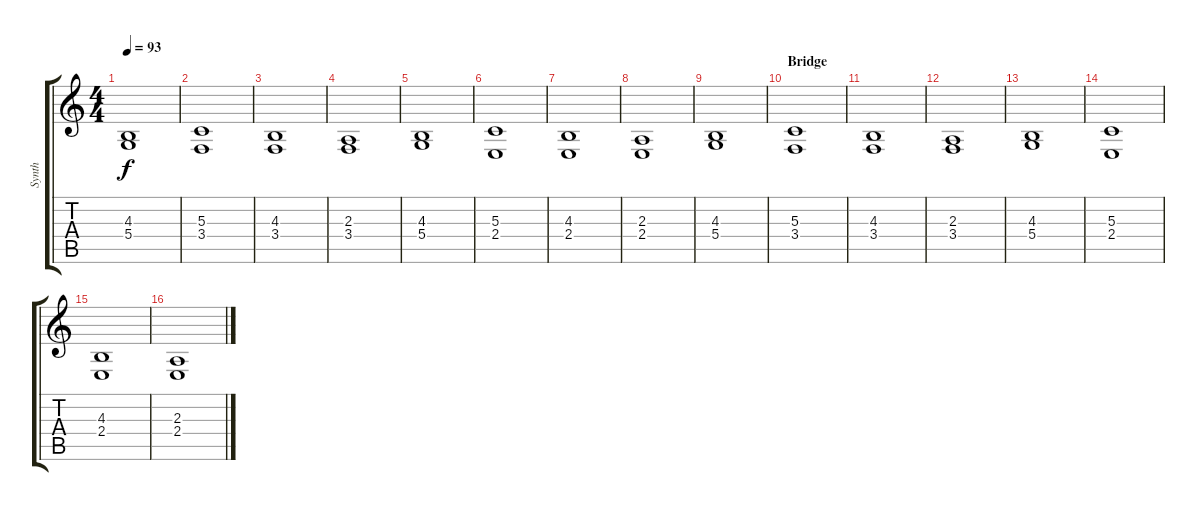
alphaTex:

\track ("Synth" "Synth") {instrument pad2warm}
\staff {score tabs}
\tuning (E4 B3 G3 D3 A2 E2) {hide}
\ts (4 4)
\tempo 93
\clef g2
\ks c
(4.3 5.4).1{dy f} |
(5.3 3.4).1 |
(4.3 3.4).1 |
(2.3 3.4).1 |
(4.3 5.4).1 |
(5.3 2.4).1 |
(4.3 2.4).1 |
(2.3 2.4).1 |
(4.3 5.4).1 |
\section ("" "Bridge")
(5.3 3.4).1 |
(4.3 3.4).1 |
(2.3 3.4).1 |
(4.3 5.4).1 |
(5.3 2.4).1 |
(4.3 2.4).1 |
(2.3 2.4).1
